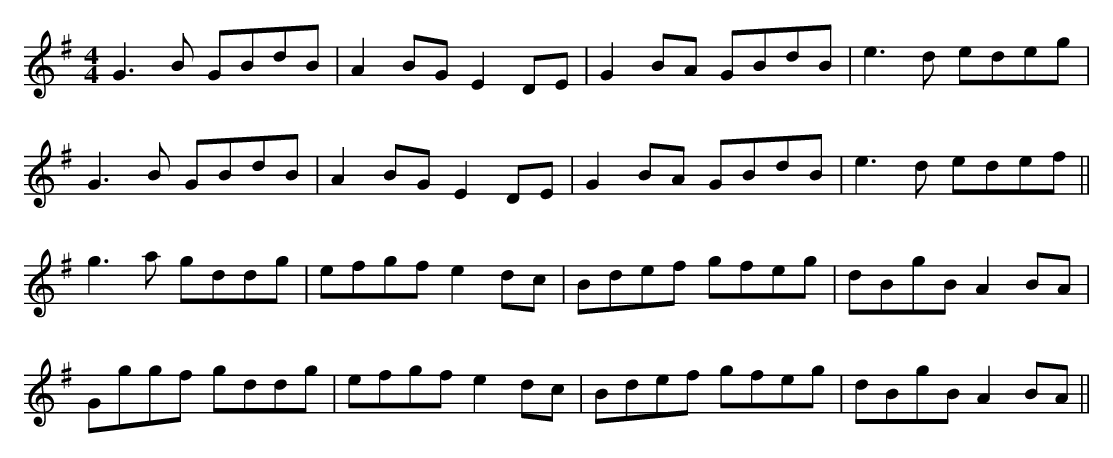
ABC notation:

X:1
M:4/4
K:G
G3B GBdB|A2BG E2DE|G2BA GBdB|e3d edeg|
G3B GBdB|A2BG E2DE|G2BA GBdB|e3d edef||
g3a gddg|efgf e2dc|Bdef gfeg|dBgB A2BA|
Gggf gddg|efgf e2dc|Bdef gfeg|dBgB A2BA||
